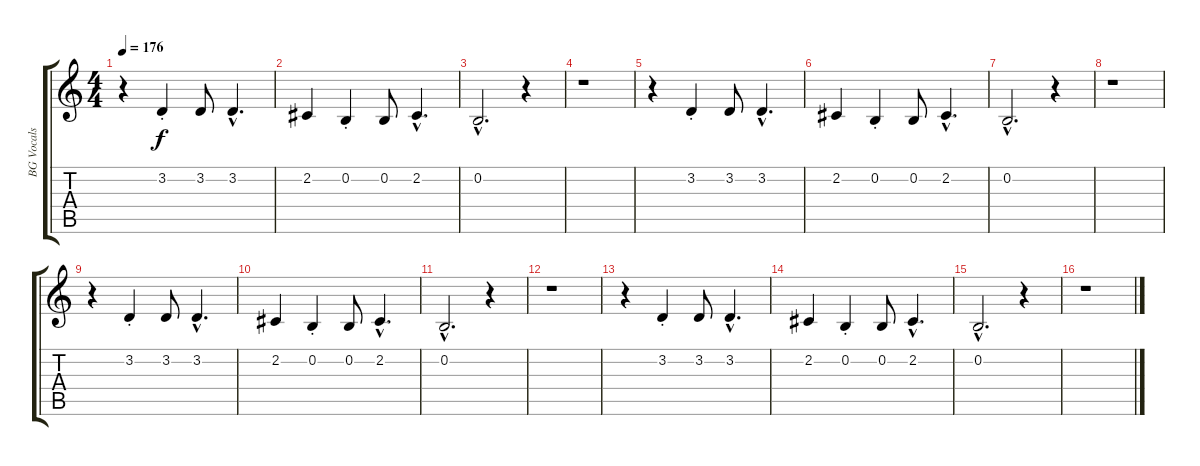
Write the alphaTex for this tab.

\track ("BG Vocals" "BG Vocals") {instrument lead5charang}
\staff {score tabs}
\tuning (E4 B3 G3 D3 A2 E2) {hide}
\ts (4 4)
\tempo 176
\clef g2
\ks c
r.4{dy f} 3.2{st}.4 3.2.8 3.2{hac}.4{d} |
2.2.4 0.2{st}.4 0.2.8 2.2{hac}.4{d} |
0.2{hac}.2{d} r.4 |
r.1 |
r.4 3.2{st}.4 3.2.8 3.2{hac}.4{d} |
2.2.4 0.2{st}.4 0.2.8 2.2{hac}.4{d} |
0.2{hac}.2{d} r.4 |
r.1 |
r.4 3.2{st}.4 3.2.8 3.2{hac}.4{d} |
2.2.4 0.2{st}.4 0.2.8 2.2{hac}.4{d} |
0.2{hac}.2{d} r.4 |
r.1 |
r.4 3.2{st}.4 3.2.8 3.2{hac}.4{d} |
2.2.4 0.2{st}.4 0.2.8 2.2{hac}.4{d} |
0.2{hac}.2{d} r.4 |
r.1
